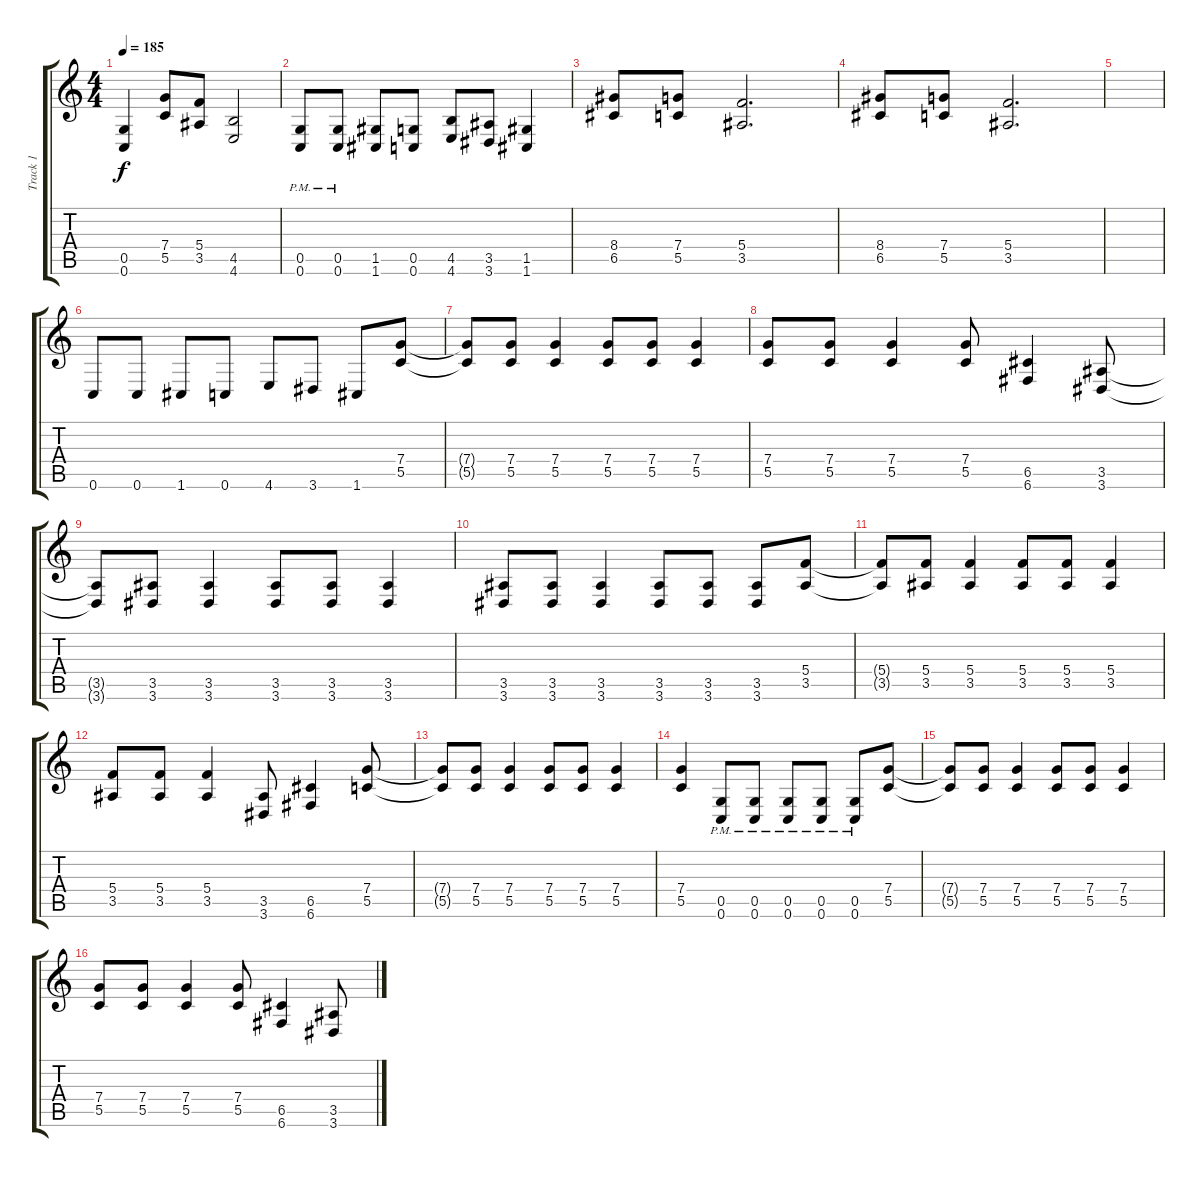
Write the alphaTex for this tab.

\track ("Track 1" "Track 1") {instrument distortionguitar}
\staff {score tabs}
\tuning (D4 A3 F3 C3 G2 C2) {hide}
\ts (4 4)
\tempo 185
\clef g2
\ks c
(0.5 0.6).4{dy f} (7.4 5.5).8 (5.4 3.5).8 (4.5 4.6).2 |
(0.5{pm} 0.6{pm}).8 (0.5{pm} 0.6{pm}).8 (1.5 1.6).8 (0.5 0.6).8 (4.5 4.6).8 (3.5 3.6).8 (1.5 1.6).4 |
(8.4 6.5).8 (7.4 5.5).8 (5.4 3.5).2{d} |
(8.4 6.5).8 (7.4 5.5).8 (5.4 3.5).2{d} |
|
0.6.8 0.6.8 1.6.8 0.6.8 4.6.8 3.6.8 1.6.8 (7.4 5.5).8 |
(7.4{t} 5.5{t}).8 (7.4 5.5).8 (7.4 5.5).4 (7.4 5.5).8 (7.4 5.5).8 (7.4 5.5).4 |
(7.4 5.5).8 (7.4 5.5).8 (7.4 5.5).4 (7.4 5.5).8 (6.5 6.6).4 (3.5 3.6).8 |
(3.5{t} 3.6{t}).8 (3.5 3.6).8 (3.5 3.6).4 (3.5 3.6).8 (3.5 3.6).8 (3.5 3.6).4 |
(3.5 3.6).8 (3.5 3.6).8 (3.5 3.6).4 (3.5 3.6).8 (3.5 3.6).8 (3.5 3.6).8 (5.4 3.5).8 |
(5.4{t} 3.5{t}).8 (5.4 3.5).8 (5.4 3.5).4 (5.4 3.5).8 (5.4 3.5).8 (5.4 3.5).4 |
(5.4 3.5).8 (5.4 3.5).8 (5.4 3.5).4 (3.5 3.6).8 (6.5 6.6).4 (7.4 5.5).8 |
(7.4{t} 5.5{t}).8 (7.4 5.5).8 (7.4 5.5).4 (7.4 5.5).8 (7.4 5.5).8 (7.4 5.5).4 |
(7.4 5.5).4 (0.5{pm} 0.6{pm}).8 (0.5{pm} 0.6{pm}).8 (0.5{pm} 0.6{pm}).8 (0.5{pm} 0.6{pm}).8 (0.5{pm} 0.6{pm}).8 (7.4 5.5).8 |
(7.4{t} 5.5{t}).8 (7.4 5.5).8 (7.4 5.5).4 (7.4 5.5).8 (7.4 5.5).8 (7.4 5.5).4 |
(7.4 5.5).8 (7.4 5.5).8 (7.4 5.5).4 (7.4 5.5).8 (6.5 6.6).4 (3.5 3.6).8
